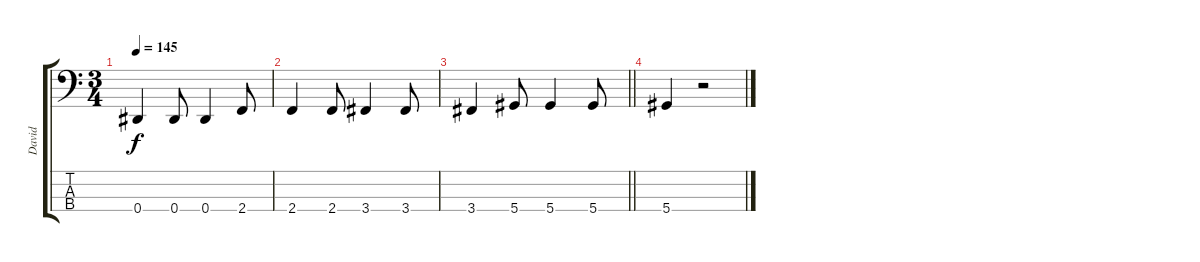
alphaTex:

\track ("David" "David") {instrument electricbasspick}
\staff {score tabs}
\tuning (Gb2 Db2 Ab1 Eb1) {hide}
\ts (3 4)
\tempo 145
\clef f4
\ks c
0.4.4{dy f} 0.4.8 0.4.4 2.4.8 |
2.4.4 2.4.8 3.4.4 3.4.8 |
\barLineRight lightlight
3.4.4 5.4.8 5.4.4 5.4.8 |
5.4.4 r.2
